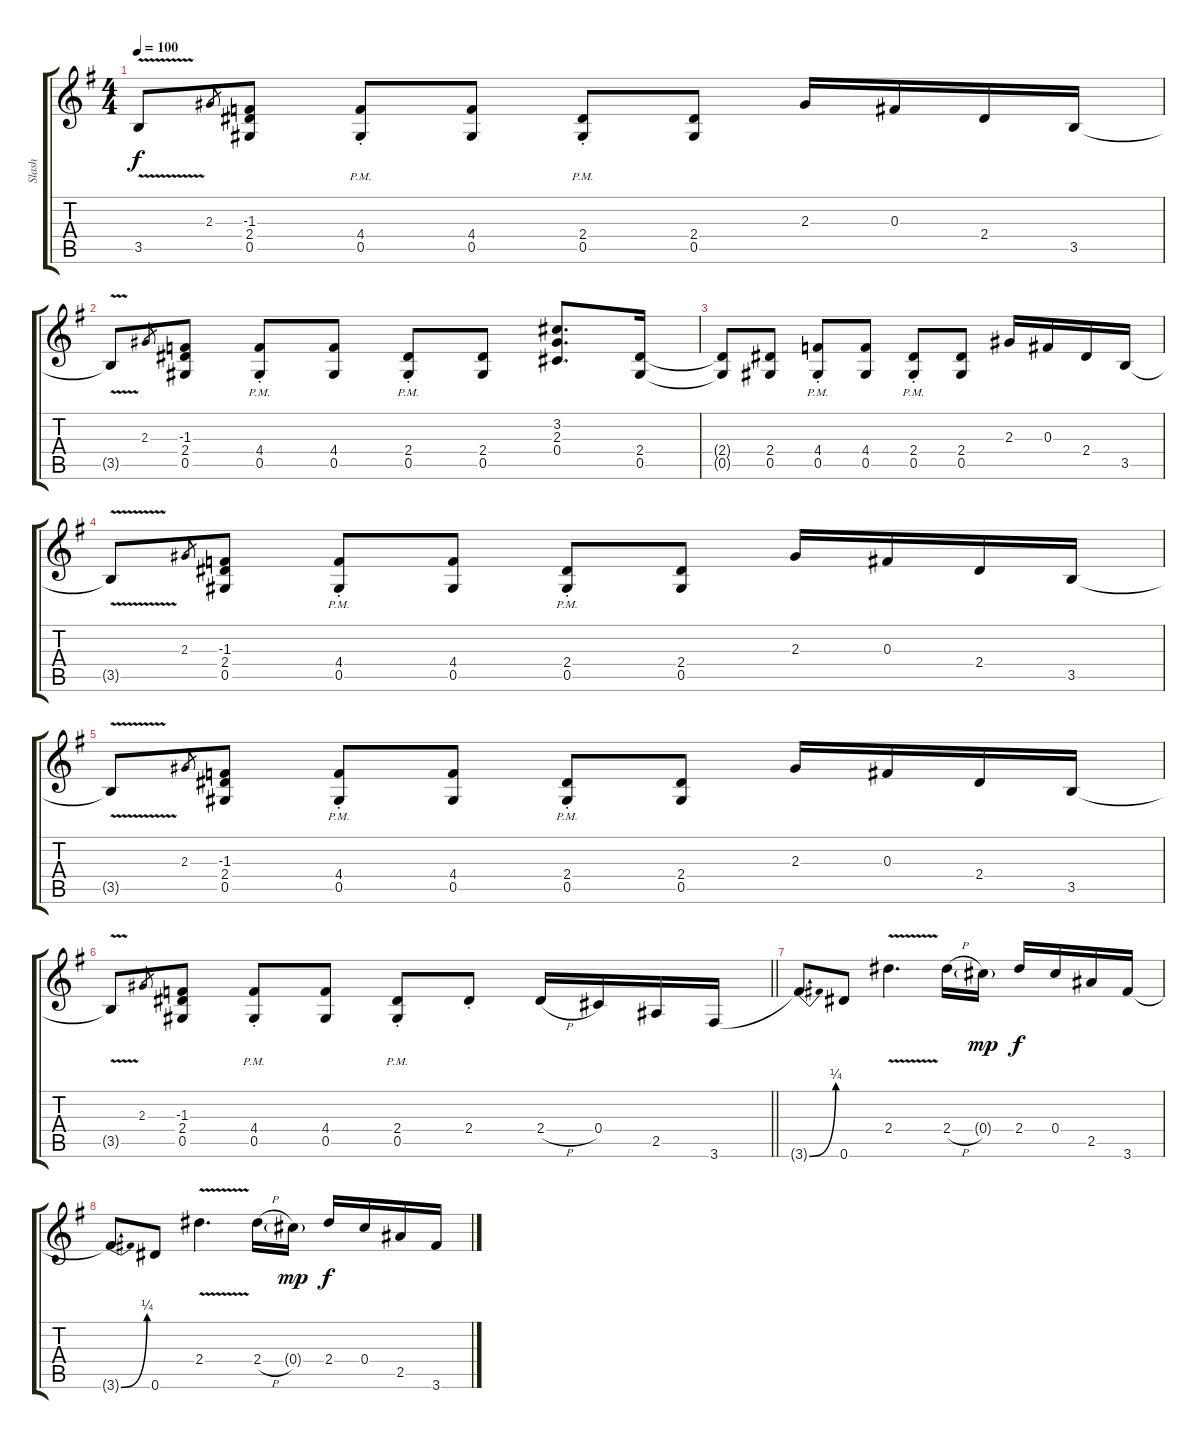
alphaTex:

\track ("Slash" "Slash") {instrument distortionguitar}
\staff {score tabs}
\tuning (Eb4 Bb3 Gb3 Db3 Ab2 Eb2) {hide}
\ts (4 4)
\tempo 100
\clef g2
\ks g
3.5{v t}.8{dy f} 2.3.8{gr} (-1.3 2.4 0.5).8 (4.4{pm st} 0.5{pm st}).8 (4.4 0.5).8 (2.4{pm st} 0.5{pm st}).8 (2.4 0.5).8 2.3.16 0.3.16 2.4.16 3.5.16 |
3.5{v t}.8 2.3.8{gr} (-1.3 2.4 0.5).8 (4.4{pm st} 0.5{pm st}).8 (4.4 0.5).8 (2.4{pm st} 0.5{pm st}).8 (2.4 0.5).8 (3.2 2.3 0.4).8{d} (2.4 0.5).16 |
(2.4{t} 0.5{t}).8 (2.4 0.5).8 (4.4{pm st} 0.5{pm st}).8 (4.4 0.5).8 (2.4{pm st} 0.5{pm st}).8 (2.4 0.5).8 2.3.16 0.3.16 2.4.16 3.5.16 |
3.5{v t}.8 2.3.8{gr} (-1.3 2.4 0.5).8 (4.4{pm st} 0.5{pm st}).8 (4.4 0.5).8 (2.4{pm st} 0.5{pm st}).8 (2.4 0.5).8 2.3.16 0.3.16 2.4.16 3.5.16 |
3.5{v t}.8 2.3.8{gr} (-1.3 2.4 0.5).8 (4.4{pm st} 0.5{pm st}).8 (4.4 0.5).8 (2.4{pm st} 0.5{pm st}).8 (2.4 0.5).8 2.3.16 0.3.16 2.4.16 3.5.16 |
\barLineRight lightlight
3.5{v t}.8 2.3.8{gr} (-1.3 2.4 0.5).8 (4.4{pm st} 0.5{pm st}).8 (4.4 0.5).8 (2.4{pm st} 0.5{pm st}).8 2.4{st}.8 2.4{h}.16 0.4.16 2.5.16 3.6.16 |
3.6{be (bend 0 0 60 1) t}.8{ot 8vb} 0.6.8{ot 8vb} 2.4{v}.4{d ot 8vb} 2.4{h}.16{ot 8vb} 0.4{g}.16{ot 8vb dy mp} 2.4.16{ot 8vb dy f} 0.4.16{ot 8vb} 2.5.16{ot 8vb} 3.6.16{ot 8vb} |
3.6{be (bend 0 0 60 1) t}.8{ot 8vb} 0.6.8{ot 8vb} 2.4{v}.4{d ot 8vb} 2.4{h}.16{ot 8vb} 0.4{g}.16{ot 8vb dy mp} 2.4.16{ot 8vb dy f} 0.4.16{ot 8vb} 2.5.16{ot 8vb} 3.6.16{ot 8vb}
